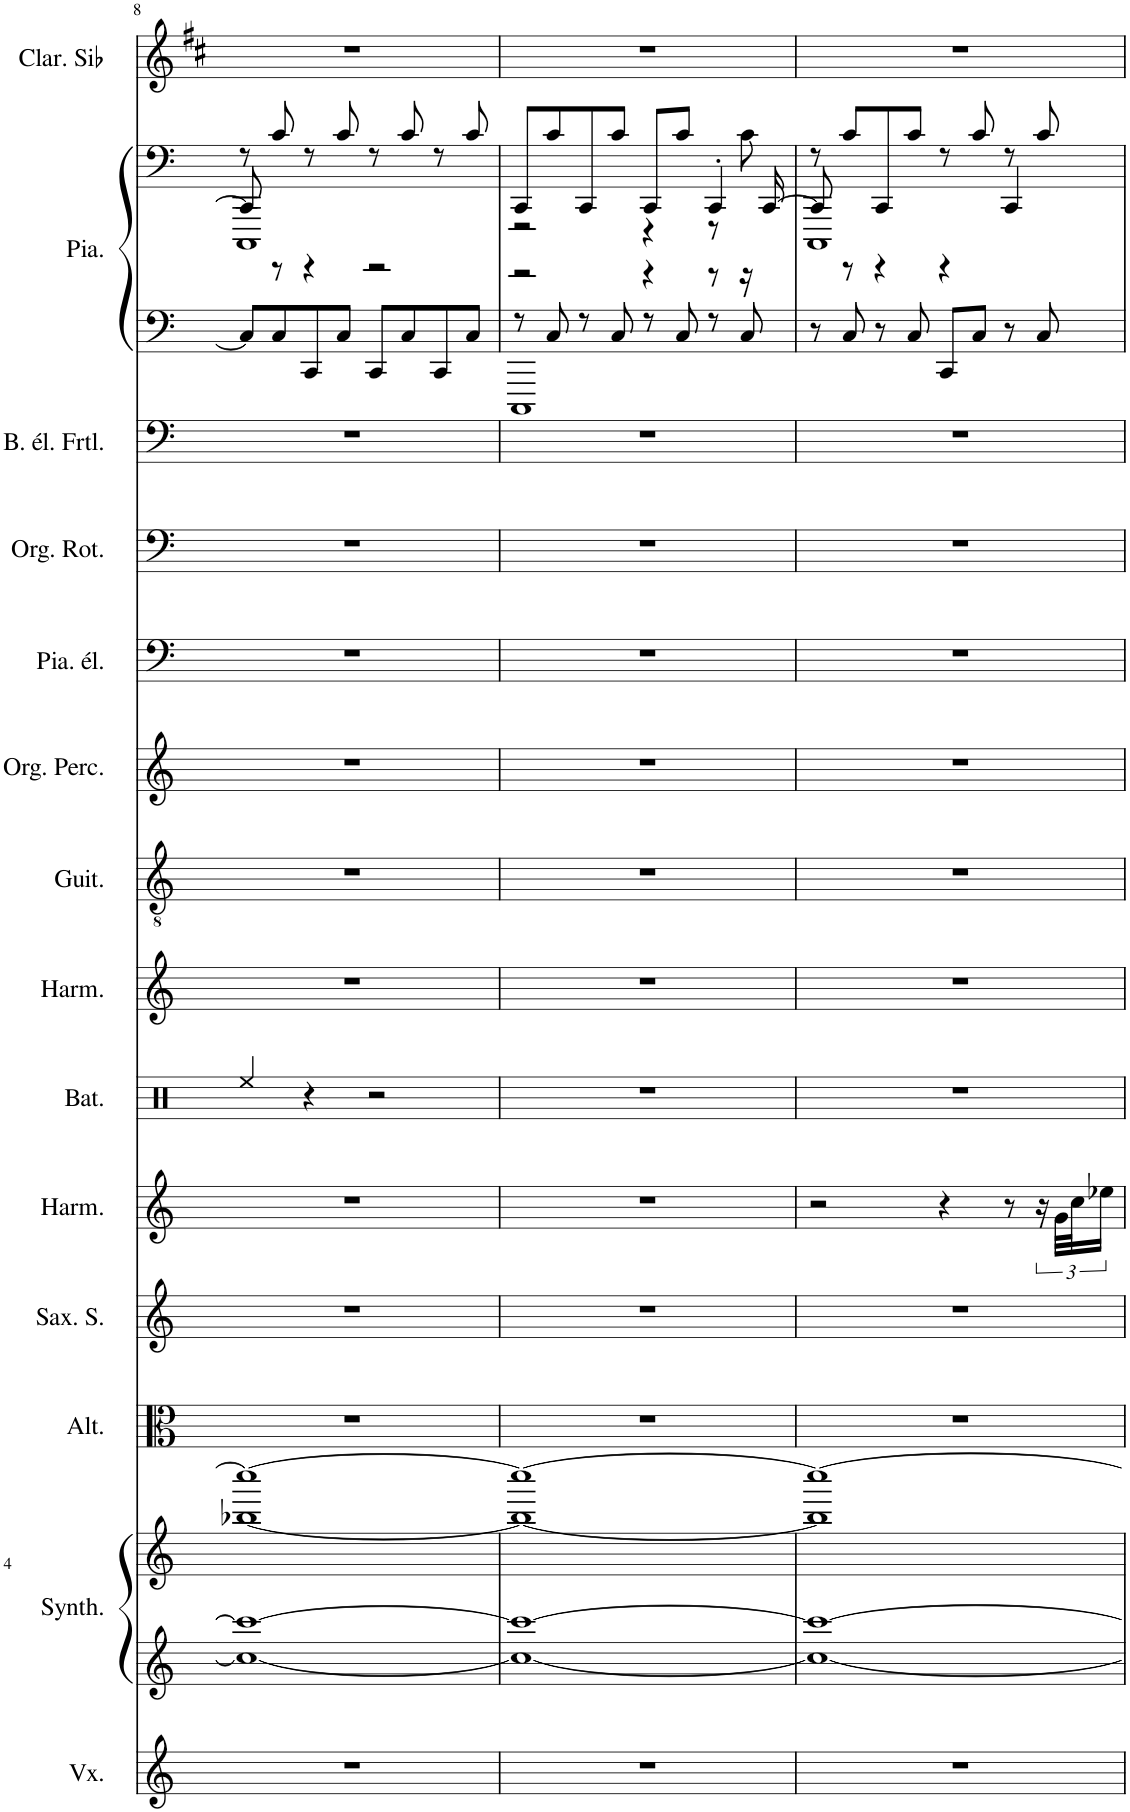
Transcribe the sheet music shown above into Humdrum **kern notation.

**kern	**kern	**kern	**kern	**kern	**kern	**kern	**kern	**kern	**kern	**kern	**kern	**kern	**kern	**kern	**kern
*part14	*part13	*part13	*part12	*part11	*part10	*part9	*part8	*part7	*part6	*part5	*part4	*part3	*part2	*part2	*part1
*staff16	*staff15	*staff14	*staff13	*staff12	*staff11	*staff10	*staff9	*staff8	*staff7	*staff6	*staff5	*staff4	*staff3	*staff2	*staff1
*I"Voix	*I"Synthétiseur d'instruments à cordes	*	*I"Altos	*I"Saxophone Soprano	*I"Harmonica	*I"Batterie	*I"Harmonica	*I"Guitare classique	*I"Orgue percussif	*I"Piano électrique	*I"Orgue rotatif	*I"Basse électrique fretless	*I"Piano	*	*I"Clarinette en Sib
*I'Vx.	*I'Synth.	*	*I'Alt.	*I'Sax. S.	*I'Harm.	*I'Bat.	*I'Harm.	*I'Guit.	*I'Org. Perc.	*I'Pia. él.	*I'Org. Rot.	*I'B. él. Frtl.	*I'Pia.	*	*I'Clar. Sib
!!LO:PB:g=z
*clefG2	*clefG2	*clefG2	*clefC3	*clefG2	*clefG2	*clefX	*clefG2	*clefGv2	*clefG2	*clefF4	*clefF4	*clefF4	*clefF4	*clefF4	*clefG2
*	*	*	*	*Trd1c2	*	*	*	*	*	*	*	*Trd7c12	*	*	*Trd1c2
*k[]	*k[]	*k[]	*k[]	*k[]	*k[]	*k[]	*k[]	*k[]	*k[]	*k[]	*k[]	*k[]	*k[]	*k[]	*k[f#c#]
*M4/4	*M4/4	*M4/4	*M4/4	*M4/4	*M4/4	*M4/4	*M4/4	*M4/4	*M4/4	*M4/4	*M4/4	*M4/4	*M4/4	*M4/4	*M4/4
=8	=8	=8	=8	=8	=8	=8	=8	=8	=8	=8	=8	=8	=8	=8	=8
*	*	*^	*	*	*	*	*	*	*	*	*	*	*	*^	*
*	*	*	*	*	*	*	*	*	*	*	*	*	*	*	*	*^	*
1r	1cc_ 1ccc_	1cccc_	[1bb-X	1r	1r	1r	4Ree/	1r	1r	1r	1r	1r	1r	8C/L]	8r	1CCC	8CC/]	1r
.	.	.	.	.	.	.	.	.	.	.	.	.	.	8C/	8c/	.	8r	.
.	.	.	.	.	.	.	4r	.	.	.	.	.	.	8CC/	8r	.	4r	.
.	.	.	.	.	.	.	.	.	.	.	.	.	.	8C/J	8c/	.	.	.
.	.	.	.	.	.	.	2r	.	.	.	.	.	.	8CC/L	8r	.	2r	.
.	.	.	.	.	.	.	.	.	.	.	.	.	.	8C/	8c/	.	.	.
.	.	.	.	.	.	.	.	.	.	.	.	.	.	8CC/	8r	.	.	.
.	.	.	.	.	.	.	.	.	.	.	.	.	.	8C/J	8c/	.	.	.
=9	=9	=9	=9	=9	=9	=9	=9	=9	=9	=9	=9	=9	=9	=9	=9	=9	=9	=9
*	*	*	*	*	*	*	*	*	*	*	*	*	*	*^	*	*	*	*
1r	1cc_ 1ccc_	1cccc_	1bb-_	1r	1r	1r	1r	1r	1r	1r	1r	1r	1r	8r	1CCC	8CC/L	2r	2r	1r
.	.	.	.	.	.	.	.	.	.	.	.	.	.	8C/	.	8c/	.	.	.
.	.	.	.	.	.	.	.	.	.	.	.	.	.	8r	.	8CC/	.	.	.
.	.	.	.	.	.	.	.	.	.	.	.	.	.	8C/	.	8c/J	.	.	.
.	.	.	.	.	.	.	.	.	.	.	.	.	.	8r	.	8CC/L	4r	4r	.
.	.	.	.	.	.	.	.	.	.	.	.	.	.	8C/	.	8c/J	.	.	.
.	.	.	.	.	.	.	.	.	.	.	.	.	.	8r	.	4CC'/	8r	8r	.
.	.	.	.	.	.	.	.	.	.	.	.	.	.	8C/	.	.	8c\	16r	.
.	.	.	.	.	.	.	.	.	.	.	.	.	.	.	.	.	.	[16CC/	.
*	*	*	*	*	*	*	*	*	*	*	*	*	*	*v	*v	*	*	*	*
=10	=10	=10	=10	=10	=10	=10	=10	=10	=10	=10	=10	=10	=10	=10	=10	=10	=10	=10
1r	1cc_ 1ccc_	1cccc_	1bb-]	1r	1r	2r	1r	1r	1r	1r	1r	1r	1r	8r	8r	1CCC	8CC/]	1r
.	.	.	.	.	.	.	.	.	.	.	.	.	.	8C/	8c/L	.	8r	.
.	.	.	.	.	.	.	.	.	.	.	.	.	.	8r	8CC/	.	4r	.
.	.	.	.	.	.	.	.	.	.	.	.	.	.	8C/	8c/J	.	.	.
.	.	.	.	.	.	4r	.	.	.	.	.	.	.	8CC/L	8r	.	4r	.
.	.	.	.	.	.	.	.	.	.	.	.	.	.	8C/J	8c/	.	.	.
.	.	.	.	.	.	8r	.	.	.	.	.	.	.	8r	8r	.	4CC/	.
.	.	.	.	.	.	24r	.	.	.	.	.	.	.	8C/	8c/	.	.	.
.	.	.	.	.	.	48g\LLL	.	.	.	.	.	.	.	.	.	.	.	.
.	.	.	.	.	.	48cc\J	.	.	.	.	.	.	.	.	.	.	.	.
.	.	.	.	.	.	24ee-X\JJ	.	.	.	.	.	.	.	.	.	.	.	.
*	*	*v	*v	*	*	*	*	*	*	*	*	*	*	*	*v	*v	*v	*
=	=	=	=	=	=	=	=	=	=	=	=	=	=	=	=
*-	*-	*-	*-	*-	*-	*-	*-	*-	*-	*-	*-	*-	*-	*-	*-
